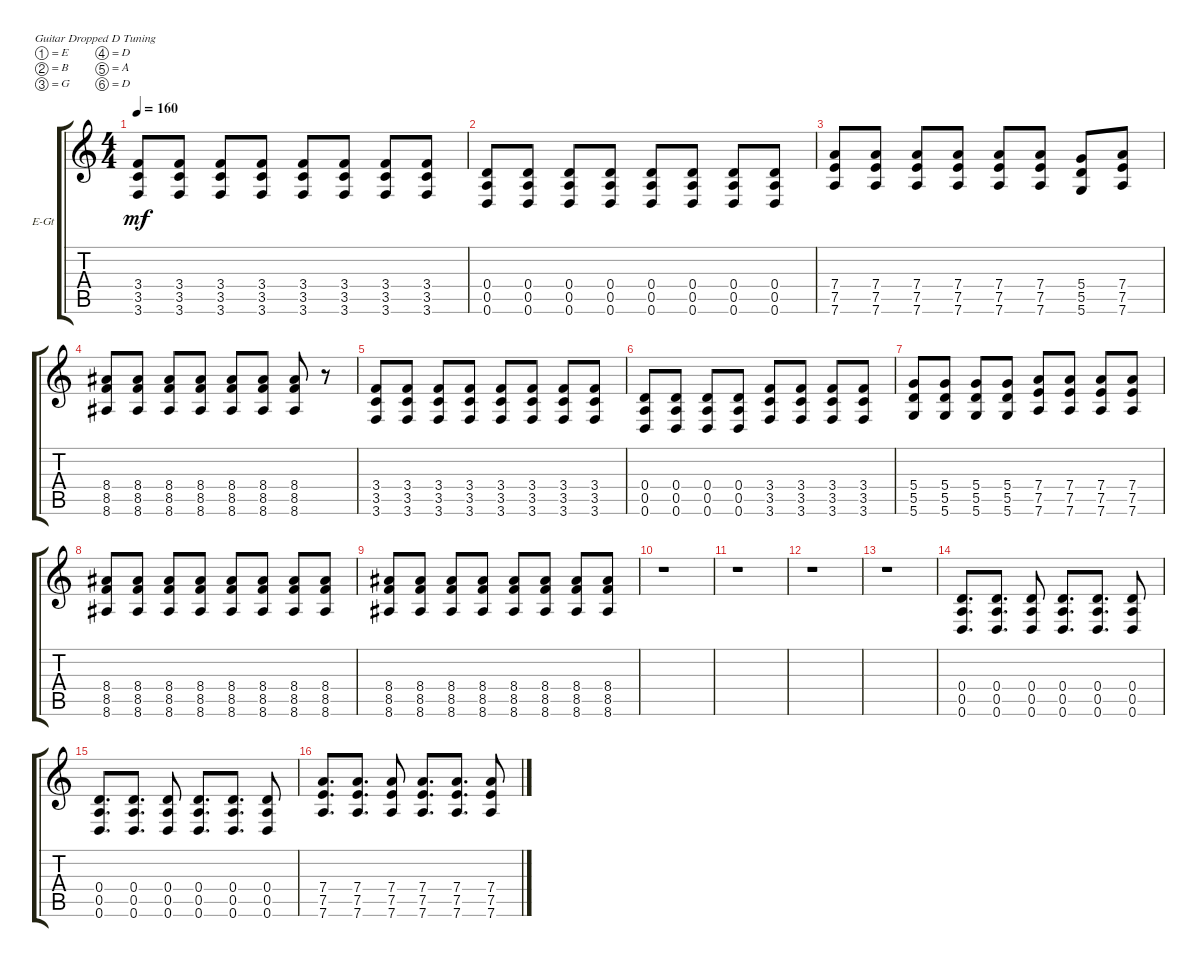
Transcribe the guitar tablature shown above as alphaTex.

\bracketExtendMode groupsimilarinstruments
\firstSystemTrackNameOrientation horizontal
\otherSystemsTrackNameOrientation horizontal
\track ("Rythym Guitar" "E-Gt") {instrument electricguitarclean}
\staff {score tabs}
\tuning (E4 B3 G3 D3 A2 D2)
\ts (4 4)
\tempo 160
\clef g2
\ks c
(3.6 3.5 3.4).8{dy mf} (3.6 3.5 3.4).8 (3.6 3.5 3.4).8 (3.6 3.5 3.4).8 (3.6 3.5 3.4).8 (3.6 3.5 3.4).8 (3.6 3.5 3.4).8 (3.6 3.5 3.4).8 |
(0.5 0.6 0.4).8 (0.5 0.6 0.4).8 (0.5 0.6 0.4).8 (0.5 0.6 0.4).8 (0.5 0.6 0.4).8 (0.5 0.6 0.4).8 (0.5 0.6 0.4).8 (0.5 0.6 0.4).8 |
(7.5 7.4 7.6).8 (7.5 7.4 7.6).8 (7.5 7.4 7.6).8 (7.5 7.4 7.6).8 (7.5 7.4 7.6).8 (7.5 7.4 7.6).8 (5.6 5.4 5.5).8 (7.5 7.4 7.6).8 |
(8.5 8.4 8.6).8 (8.5 8.4 8.6).8 (8.5 8.4 8.6).8 (8.5 8.4 8.6).8 (8.5 8.4 8.6).8 (8.5 8.4 8.6).8 (8.5 8.4 8.6).8 r.8 |
(3.6 3.5 3.4).8 (3.6 3.5 3.4).8 (3.6 3.5 3.4).8 (3.6 3.5 3.4).8 (3.6 3.5 3.4).8 (3.6 3.5 3.4).8 (3.6 3.5 3.4).8 (3.6 3.5 3.4).8 |
(0.5 0.6 0.4).8 (0.5 0.4 0.6).8 (0.5 0.6 0.4).8 (0.5 0.4 0.6).8 (3.6 3.5 3.4).8 (3.6 3.5 3.4).8 (3.6 3.5 3.4).8 (3.6 3.5 3.4).8 |
(5.6 5.4 5.5).8 (5.6 5.4 5.5).8 (5.6 5.4 5.5).8 (5.6 5.4 5.5).8 (7.5 7.4 7.6).8 (7.5 7.4 7.6).8 (7.5 7.4 7.6).8 (7.5 7.4 7.6).8 |
(8.5 8.4 8.6).8 (8.5 8.4 8.6).8 (8.5 8.4 8.6).8 (8.5 8.4 8.6).8 (8.5 8.4 8.6).8 (8.5 8.4 8.6).8 (8.5 8.4 8.6).8 (8.5 8.4 8.6).8 |
(8.5 8.4 8.6).8 (8.5 8.4 8.6).8 (8.5 8.4 8.6).8 (8.5 8.4 8.6).8 (8.5 8.4 8.6).8 (8.5 8.4 8.6).8 (8.5 8.4 8.6).8 (8.5 8.4 8.6).8 |
r.1 |
r.1 |
r.1 |
r.1 |
(0.5 0.6 0.4).8{d} (0.5 0.4 0.6).8{d} (0.5 0.6 0.4).8 (0.5 0.4 0.6).8{d} (0.5 0.6 0.4).8{d} (0.5 0.4 0.6).8 |
(0.5 0.6 0.4).8{d} (0.5 0.4 0.6).8{d} (0.5 0.6 0.4).8 (0.5 0.4 0.6).8{d} (0.5 0.6 0.4).8{d} (0.5 0.4 0.6).8 |
(7.5 7.4 7.6).8{d} (7.5 7.4 7.6).8{d} (7.5 7.4 7.6).8 (7.5 7.4 7.6).8{d} (7.5 7.4 7.6).8{d} (7.5 7.4 7.6).8
